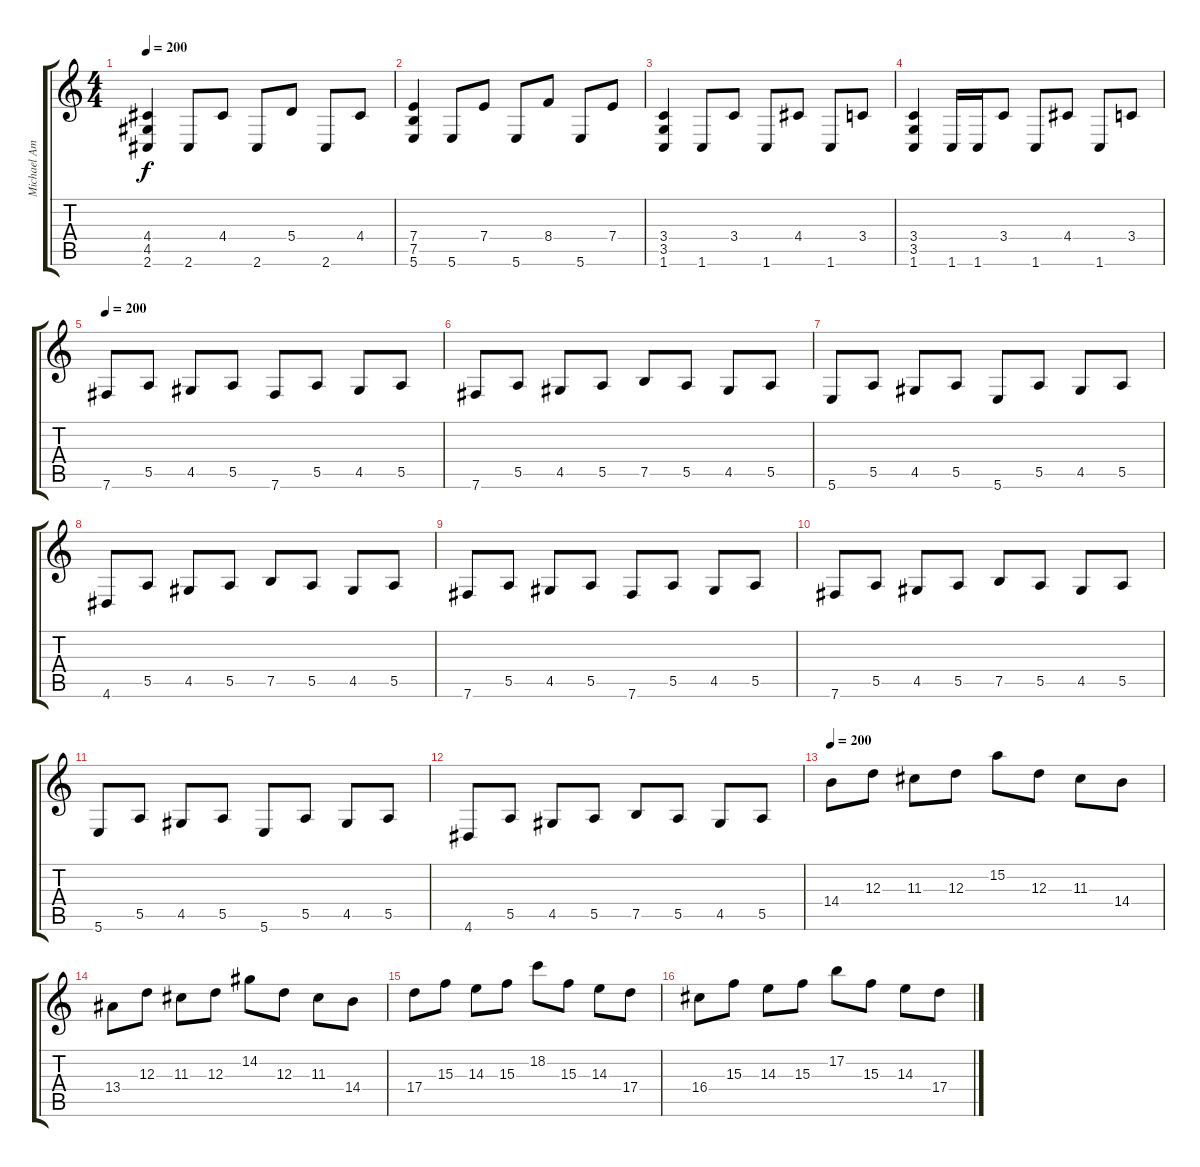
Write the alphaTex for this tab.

\track ("Michael Amott" "Michael Am") {instrument distortionguitar}
\staff {score tabs}
\tuning (B3 Gb3 D3 A2 E2 B1) {hide}
\ts (4 4)
\tempo 200
\clef g2
\ks c
(4.4 4.5 2.6).4{dy f} 2.6.8 4.4.8 2.6.8 5.4.8 2.6.8 4.4.8 |
(7.4 7.5 5.6).4 5.6.8 7.4.8 5.6.8 8.4.8 5.6.8 7.4.8 |
(3.4 3.5 1.6).4 1.6.8 3.4.8 1.6.8 4.4.8 1.6.8 3.4.8 |
(3.4 3.5 1.6).4 1.6.16 1.6.16 3.4.8 1.6.8 4.4.8 1.6.8 3.4.8 |
\tempo 200
7.6.8 5.5.8 4.5.8 5.5.8 7.6.8 5.5.8 4.5.8 5.5.8 |
7.6.8 5.5.8 4.5.8 5.5.8 7.5.8 5.5.8 4.5.8 5.5.8 |
5.6.8 5.5.8 4.5.8 5.5.8 5.6.8 5.5.8 4.5.8 5.5.8 |
4.6.8 5.5.8 4.5.8 5.5.8 7.5.8 5.5.8 4.5.8 5.5.8 |
7.6.8 5.5.8 4.5.8 5.5.8 7.6.8 5.5.8 4.5.8 5.5.8 |
7.6.8 5.5.8 4.5.8 5.5.8 7.5.8 5.5.8 4.5.8 5.5.8 |
5.6.8 5.5.8 4.5.8 5.5.8 5.6.8 5.5.8 4.5.8 5.5.8 |
4.6.8 5.5.8 4.5.8 5.5.8 7.5.8 5.5.8 4.5.8 5.5.8 |
\tempo 200
14.4.8 12.3.8 11.3.8 12.3.8 15.2.8 12.3.8 11.3.8 14.4.8 |
13.4.8 12.3.8 11.3.8 12.3.8 14.2.8 12.3.8 11.3.8 14.4.8 |
17.4.8 15.3.8 14.3.8 15.3.8 18.2.8 15.3.8 14.3.8 17.4.8 |
16.4.8 15.3.8 14.3.8 15.3.8 17.2.8 15.3.8 14.3.8 17.4.8
